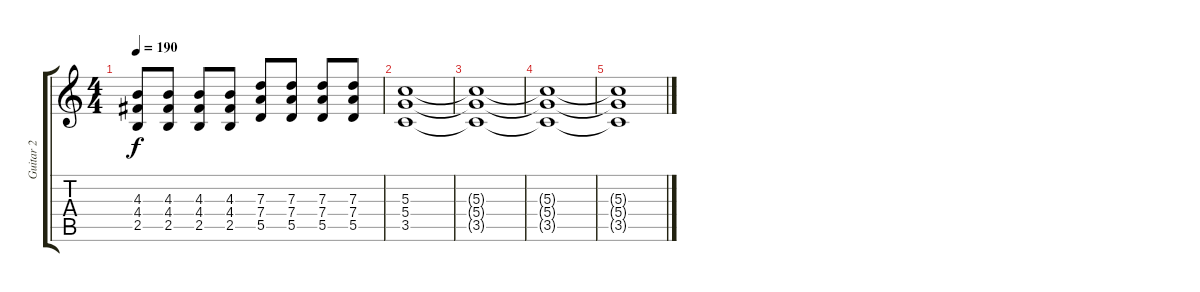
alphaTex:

\track ("Guitar 2" "Guitar 2") {instrument overdrivenguitar}
\staff {score tabs}
\tuning (E4 B3 G3 D3 A2 E2) {hide}
\ts (4 4)
\tempo 190
\clef g2
\ks c
(4.3 4.4 2.5).8{dy f} (4.3 4.4 2.5).8 (4.3 4.4 2.5).8 (4.3 4.4 2.5).8 (7.3 7.4 5.5).8 (7.3 7.4 5.5).8 (7.3 7.4 5.5).8 (7.3 7.4 5.5).8 |
(5.3 5.4 3.5).1 |
(5.3{t} 5.4{t} 3.5{t}).1 |
(5.3{t} 5.4{t} 3.5{t}).1 |
(5.3{t} 5.4{t} 3.5{t}).1
